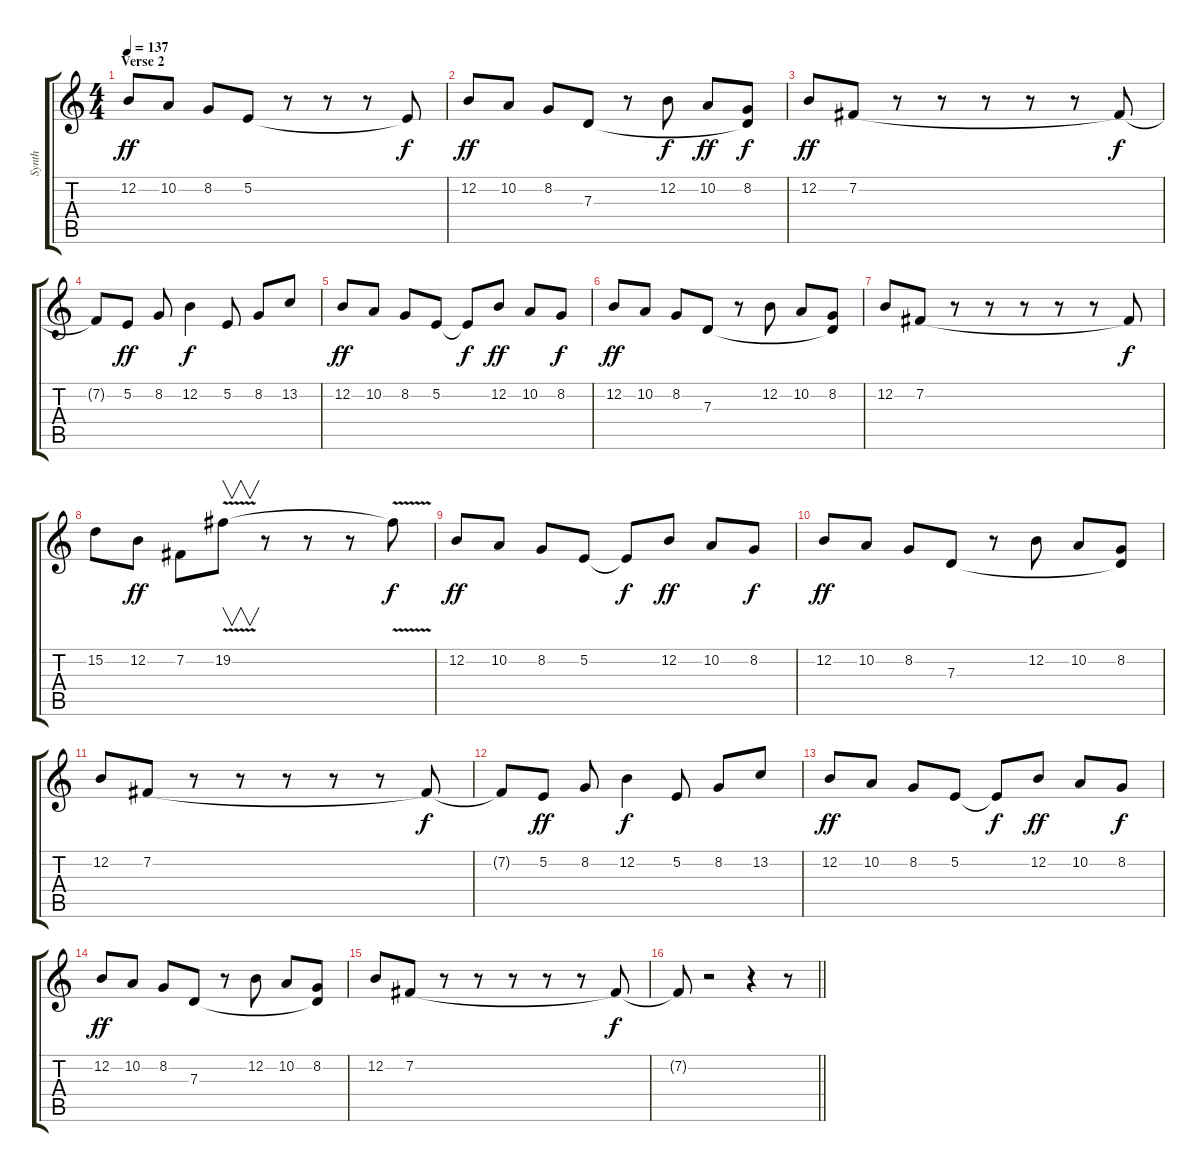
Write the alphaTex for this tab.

\track ("Synth" "Synth") {instrument lead2sawtooth}
\staff {score tabs}
\tuning (E4 B3 G3 D3 A2 E2) {hide}
\ts (4 4)
\section ("" "Verse 2")
\tempo 137
\clef g2
\ks c
12.2.8{dy ff} 10.2.8 8.2.8 5.2.8 r.8 r.8 r.8 5.2{t}.8{dy f} |
12.2.8{dy ff} 10.2.8 8.2.8 7.3.8 r.8 12.2.8{dy f} 10.2.8{dy ff} (8.2 7.3{t}).8{dy f} |
12.2.8{dy ff} 7.2.8 r.8 r.8 r.8 r.8 r.8 7.2{t}.8{dy f} |
7.2{t}.8 5.2.8{dy ff} 8.2.8 12.2.4{dy f} 5.2.8 8.2.8 13.2.8 |
12.2.8{dy ff} 10.2.8 8.2.8 5.2.8 5.2{t}.8{dy f} 12.2.8{dy ff} 10.2.8 8.2.8{dy f} |
12.2.8{dy ff} 10.2.8 8.2.8 7.3.8 r.8 12.2.8 10.2.8 (8.2 7.3{t}).8 |
12.2.8 7.2.8 r.8 r.8 r.8 r.8 r.8 7.2{t}.8{dy f} |
15.2.8 12.2.8{dy ff} 7.2.8 19.2{v}.8{v} r.8 r.8 r.8 19.2{t}.8{dy f} |
12.2.8{dy ff} 10.2.8 8.2.8 5.2.8 5.2{t}.8{dy f} 12.2.8{dy ff} 10.2.8 8.2.8{dy f} |
12.2.8{dy ff} 10.2.8 8.2.8 7.3.8 r.8 12.2.8 10.2.8 (8.2 7.3{t}).8 |
12.2.8 7.2.8 r.8 r.8 r.8 r.8 r.8 7.2{t}.8{dy f} |
7.2{t}.8 5.2.8{dy ff} 8.2.8 12.2.4{dy f} 5.2.8 8.2.8 13.2.8 |
12.2.8{dy ff} 10.2.8 8.2.8 5.2.8 5.2{t}.8{dy f} 12.2.8{dy ff} 10.2.8 8.2.8{dy f} |
12.2.8{dy ff} 10.2.8 8.2.8 7.3.8 r.8 12.2.8 10.2.8 (8.2 7.3{t}).8 |
12.2.8 7.2.8 r.8 r.8 r.8 r.8 r.8 7.2{t}.8{dy f} |
\barLineRight lightlight
7.2{t}.8 r.2 r.4 r.8
